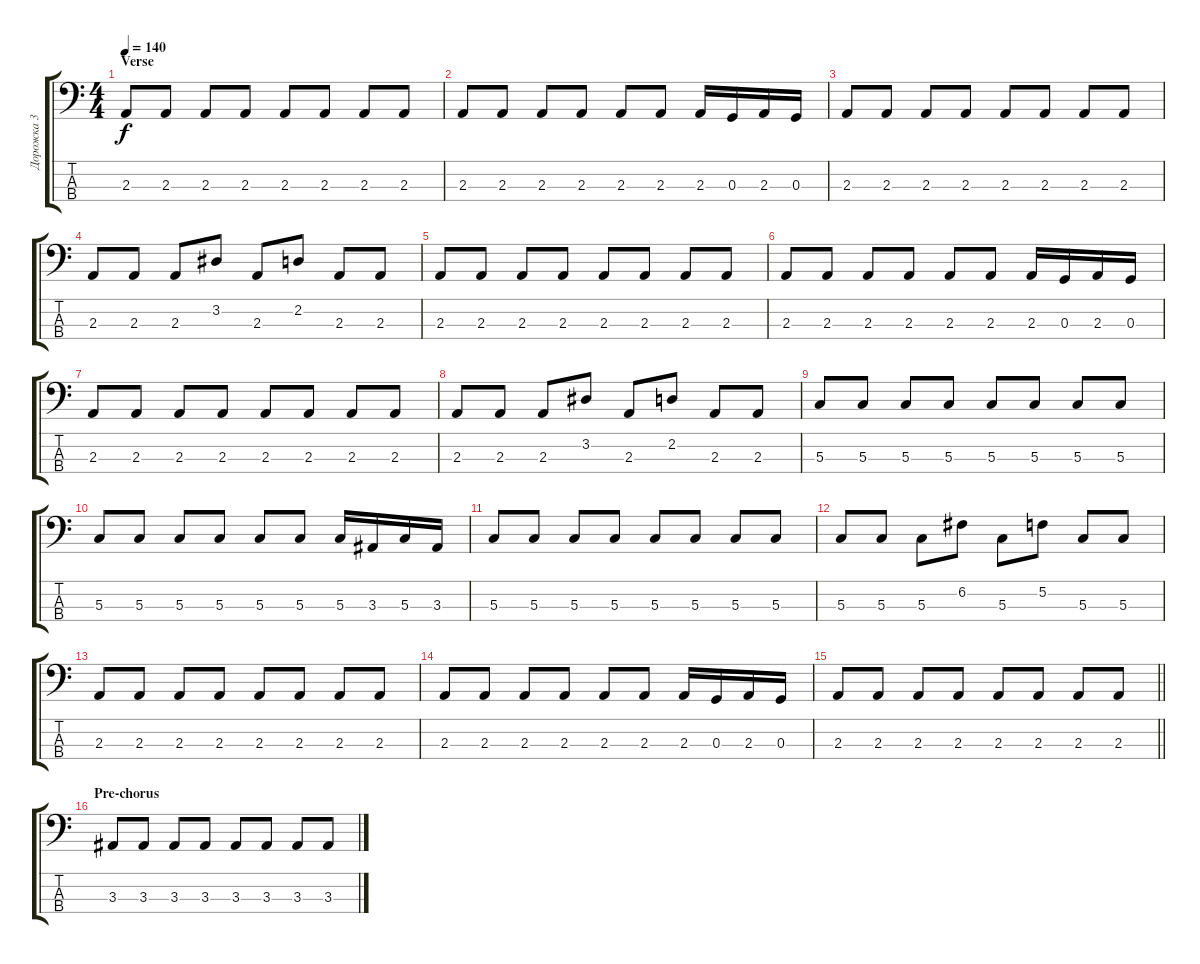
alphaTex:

\track ("Дорожка 3" "Дорожка 3") {instrument slapbass1}
\staff {score tabs}
\tuning (F2 C2 G1 D1) {hide}
\ts (4 4)
\section ("" "Verse")
\tempo 140
\clef f4
\ks c
2.3.8{dy f} 2.3.8 2.3.8 2.3.8 2.3.8 2.3.8 2.3.8 2.3.8 |
2.3.8 2.3.8 2.3.8 2.3.8 2.3.8 2.3.8 2.3.16 0.3.16 2.3.16 0.3.16 |
2.3.8 2.3.8 2.3.8 2.3.8 2.3.8 2.3.8 2.3.8 2.3.8 |
2.3.8 2.3.8 2.3.8 3.2.8 2.3.8 2.2.8 2.3.8 2.3.8 |
2.3.8 2.3.8 2.3.8 2.3.8 2.3.8 2.3.8 2.3.8 2.3.8 |
2.3.8 2.3.8 2.3.8 2.3.8 2.3.8 2.3.8 2.3.16 0.3.16 2.3.16 0.3.16 |
2.3.8 2.3.8 2.3.8 2.3.8 2.3.8 2.3.8 2.3.8 2.3.8 |
2.3.8 2.3.8 2.3.8 3.2.8 2.3.8 2.2.8 2.3.8 2.3.8 |
5.3.8 5.3.8 5.3.8 5.3.8 5.3.8 5.3.8 5.3.8 5.3.8 |
5.3.8 5.3.8 5.3.8 5.3.8 5.3.8 5.3.8 5.3.16 3.3.16 5.3.16 3.3.16 |
5.3.8 5.3.8 5.3.8 5.3.8 5.3.8 5.3.8 5.3.8 5.3.8 |
5.3.8 5.3.8 5.3.8 6.2.8 5.3.8 5.2.8 5.3.8 5.3.8 |
2.3.8 2.3.8 2.3.8 2.3.8 2.3.8 2.3.8 2.3.8 2.3.8 |
2.3.8 2.3.8 2.3.8 2.3.8 2.3.8 2.3.8 2.3.16 0.3.16 2.3.16 0.3.16 |
\barLineRight lightlight
2.3.8 2.3.8 2.3.8 2.3.8 2.3.8 2.3.8 2.3.8 2.3.8 |
\section ("" "Pre-chorus")
3.3.8 3.3.8 3.3.8 3.3.8 3.3.8 3.3.8 3.3.8 3.3.8
